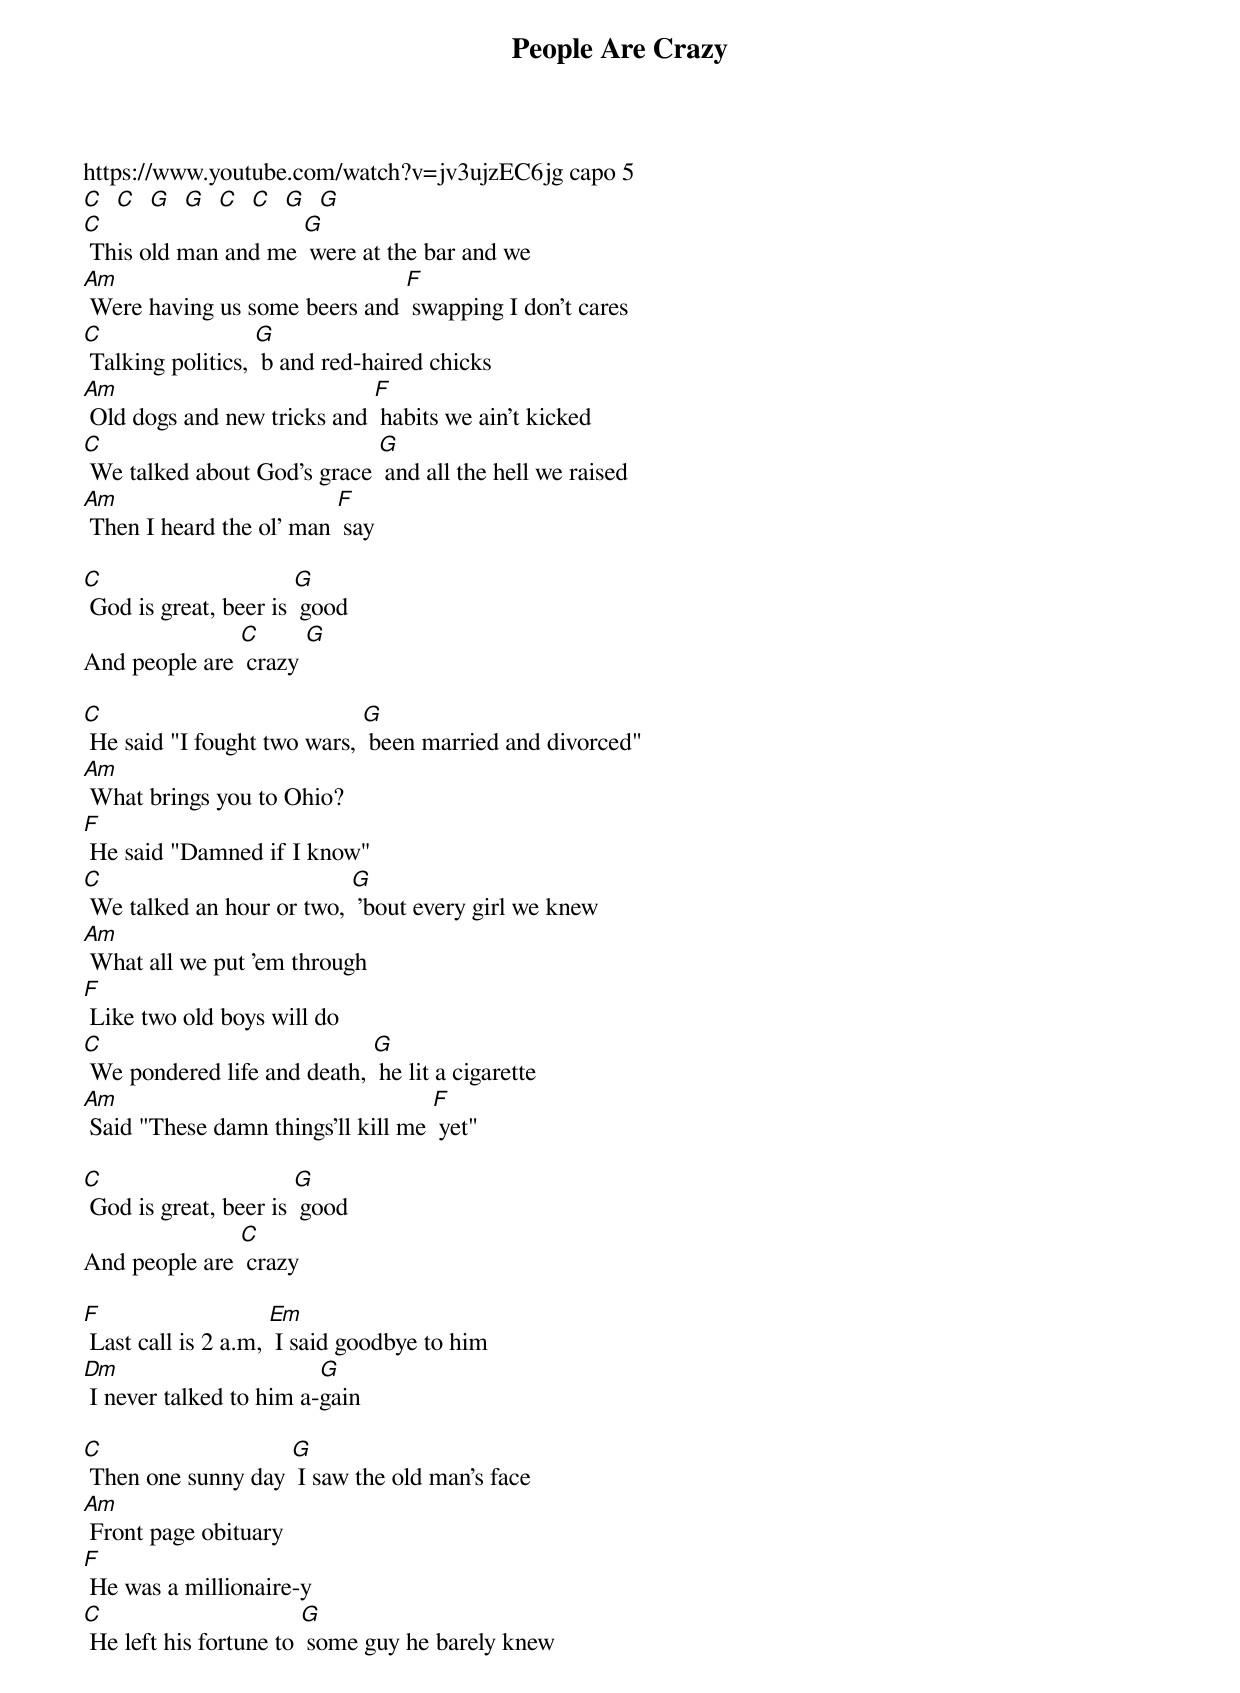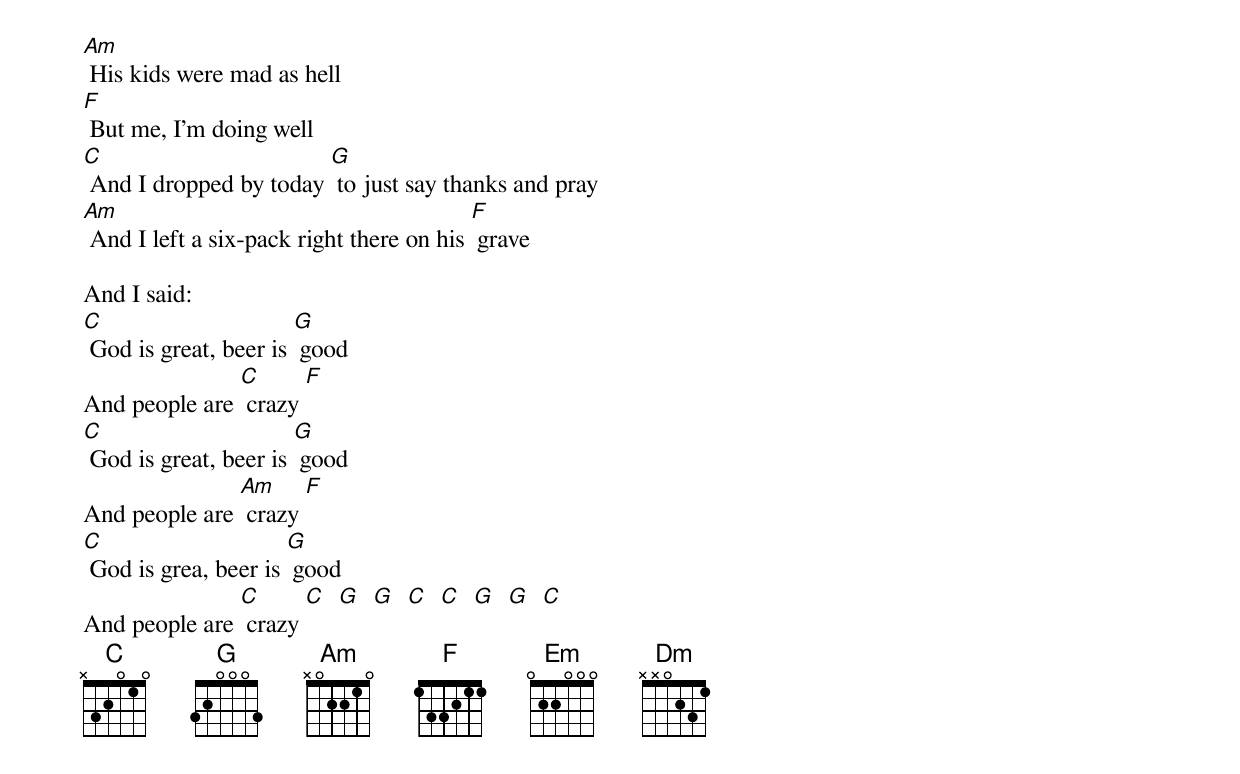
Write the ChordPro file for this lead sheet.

{t:People Are Crazy}
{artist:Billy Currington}
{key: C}
https://www.youtube.com/watch?v=jv3ujzEC6jg capo 5
{c: }
[C]  [C]  [G]  [G]  [C]  [C]  [G]  [G]
[C] This old man and me [G] were at the bar and we
[Am] Were having us some beers and [F] swapping I don't cares
[C] Talking politics, [G] b and red-haired chicks
[Am] Old dogs and new tricks and [F] habits we ain't kicked
[C] We talked about God's grace [G] and all the hell we raised
[Am] Then I heard the ol' man [F] say

[C] God is great, beer is [G] good
And people are [C] crazy [G]

[C] He said "I fought two wars, [G] been married and divorced"
[Am] What brings you to Ohio?
[F] He said "Damned if I know"
[C] We talked an hour or two, [G] 'bout every girl we knew
[Am] What all we put 'em through
[F] Like two old boys will do
[C] We pondered life and death, [G] he lit a cigarette
[Am] Said "These damn things'll kill me [F] yet"

[C] God is great, beer is [G] good
And people are [C] crazy

[F] Last call is 2 a.m, [Em] I said goodbye to him
[Dm] I never talked to him a-[G]gain

[C] Then one sunny day [G] I saw the old man's face
[Am] Front page obituary
[F] He was a millionaire-y
[C] He left his fortune to [G] some guy he barely knew
[Am] His kids were mad as hell
[F] But me, I'm doing well
[C] And I dropped by today [G] to just say thanks and pray
[Am] And I left a six-pack right there on his [F] grave

And I said:
[C] God is great, beer is [G] good
And people are [C] crazy [F]
[C] God is great, beer is [G] good
And people are [Am] crazy [F]
[C] God is grea, beer is [G] good
And people are [C] crazy [C]  [G]  [G]  [C]  [C]  [G]  [G]  [C]
